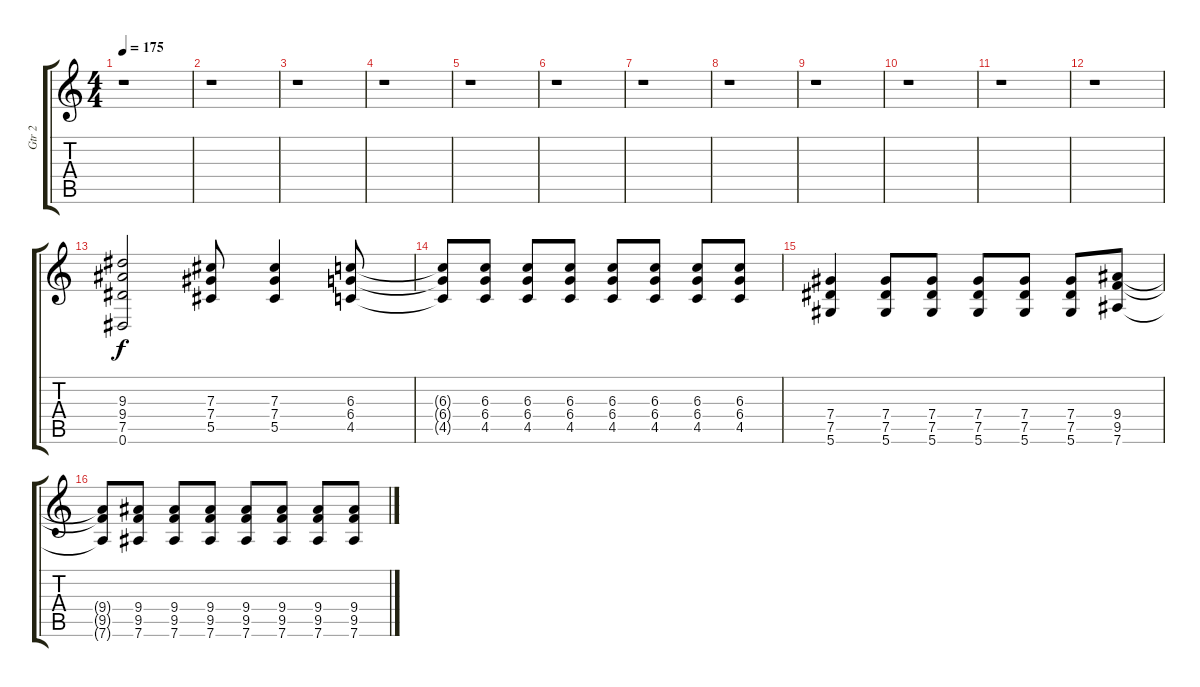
\track ("Gtr 2" "Gtr 2") {instrument distortionguitar}
\staff {score tabs}
\tuning (Eb4 Bb3 Gb3 Db3 Ab2 Eb2) {hide}
\ts (4 4)
\tempo 175
\clef g2
\ks c
r.1{dy f} |
r.1 |
r.1 |
r.1 |
r.1 |
r.1 |
r.1 |
r.1 |
r.1 |
r.1 |
r.1 |
r.1 |
(9.3 9.4 7.5 0.6).2 (7.3 7.4 5.5).8 (7.3 7.4 5.5).4 (6.3 6.4 4.5).8 |
(6.3{t} 6.4{t} 4.5{t}).8 (6.3 6.4 4.5).8 (6.3 6.4 4.5).8 (6.3 6.4 4.5).8 (6.3 6.4 4.5).8 (6.3 6.4 4.5).8 (6.3 6.4 4.5).8 (6.3 6.4 4.5).8 |
(7.4 7.5 5.6).4 (7.4 7.5 5.6).8 (7.4 7.5 5.6).8 (7.4 7.5 5.6).8 (7.4 7.5 5.6).8 (7.4 7.5 5.6).8 (9.4 9.5 7.6).8 |
(9.4{t} 9.5{t} 7.6{t}).8 (9.4 9.5 7.6).8 (9.4 9.5 7.6).8 (9.4 9.5 7.6).8 (9.4 9.5 7.6).8 (9.4 9.5 7.6).8 (9.4 9.5 7.6).8 (9.4 9.5 7.6).8
